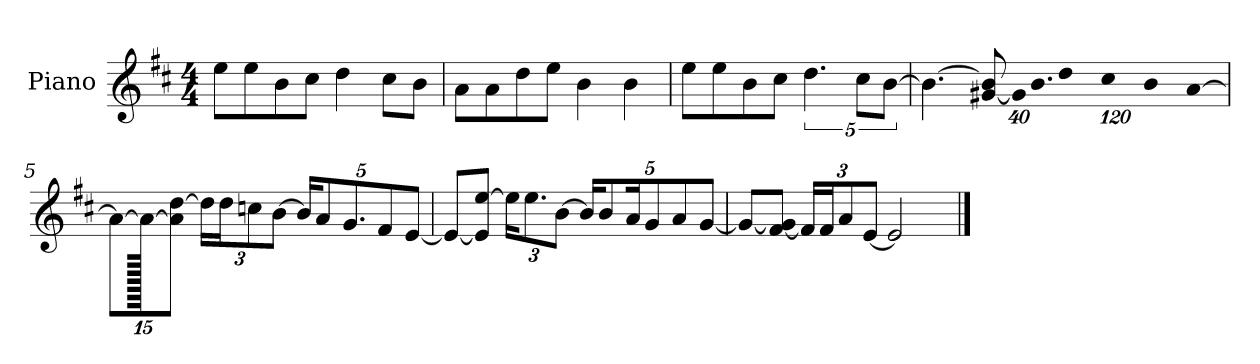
**kern
*part1
*staff1
*I"Piano
*I'P-no
*clefG2
*k[f#c#]
*M4/4
*MM90
=1
8ee\L
8ee\
8b\
8cc#\J
4dd\
8cc#\L
8b\J
=2
8a\L
8a\
8dd\
8ee\J
4b\
4b\
=3
8ee\L
8ee\
8b\
8cc#\J
5.dd\
10cc#\L
[10b\J
=4
4.b\_
[8g#X/ 8b/]
*Xbrackettup
!LO:N:vis=32
640%23g#\KLL]
!LO:N:vis=16.
960%103b\J
!LO:N:vis=8
960%137dd\
!LO:N:vis=16
1920%137cc#\L
!LO:N:vis=32
640%23b\K
[384%41a\J
!!LO:LB:g=z
=5
8a\L_
1920a\_
8a\] [8dd\J
24dd\LL]
24dd\J
12ccn\
[12b\J
20b/KL]
10a/
10.g/
10f#/
[10e/J
=6
8e/L_
8e/] [8ee/J
24ee\KL]
12.ee\
[12b\J
20b/KL]
10b/
20a/K
10g/
10a/
[10g/J
=7
8g/L_
[8f#/ 8g/]J
24f#/LL]
24f#/J
12a/
[12e/J
2e/]
==
*-
